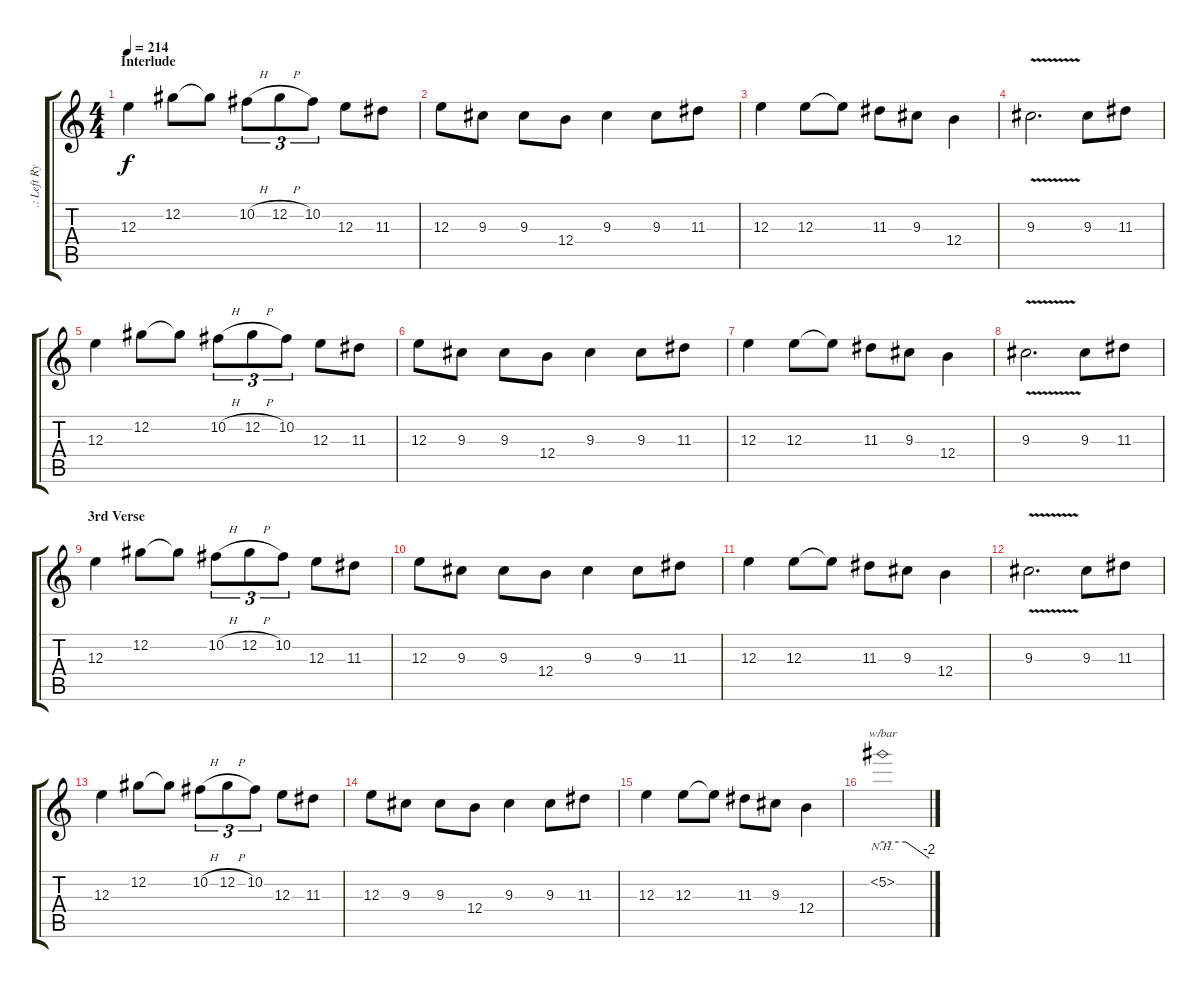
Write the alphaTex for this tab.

\track (".: Left Rythm Guitar :." ".: Left Ry") {instrument overdrivenguitar}
\staff {score tabs}
\tuning (Db4 Ab3 E3 B2 Gb2 Db2) {hide}
\ts (4 4)
\section ("" "Interlude")
\tempo 214
\clef g2
\ks c
12.3.4{dy f} 12.2.8 12.2{t}.8 10.2{h}.8{tu (3 2)} 12.2{h}.8{tu (3 2)} 10.2.8{tu (3 2)} 12.3.8 11.3.8 |
12.3.8 9.3.8 9.3.8 12.4.8 9.3.4 9.3.8 11.3.8 |
12.3.4 12.3.8 12.3{t}.8 11.3.8 9.3.8 12.4.4 |
9.3{v}.2{d} 9.3.8 11.3.8 |
12.3.4 12.2.8 12.2{t}.8 10.2{h}.8{tu (3 2)} 12.2{h}.8{tu (3 2)} 10.2.8{tu (3 2)} 12.3.8 11.3.8 |
12.3.8 9.3.8 9.3.8 12.4.8 9.3.4 9.3.8 11.3.8 |
12.3.4 12.3.8 12.3{t}.8 11.3.8 9.3.8 12.4.4 |
9.3{v}.2{d} 9.3.8 11.3.8 |
\section ("" "3rd Verse")
12.3.4 12.2.8 12.2{t}.8 10.2{h}.8{tu (3 2)} 12.2{h}.8{tu (3 2)} 10.2.8{tu (3 2)} 12.3.8 11.3.8 |
12.3.8 9.3.8 9.3.8 12.4.8 9.3.4 9.3.8 11.3.8 |
12.3.4 12.3.8 12.3{t}.8 11.3.8 9.3.8 12.4.4 |
9.3{v}.2{d} 9.3.8 11.3.8 |
12.3.4 12.2.8 12.2{t}.8 10.2{h}.8{tu (3 2)} 12.2{h}.8{tu (3 2)} 10.2.8{tu (3 2)} 12.3.8 11.3.8 |
12.3.8 9.3.8 9.3.8 12.4.8 9.3.4 9.3.8 11.3.8 |
12.3.4 12.3.8 12.3{t}.8 11.3.8 9.3.8 12.4.4 |
5.2{nh}.1{tbe (custom default 0 0 30 0 60 -8)}
